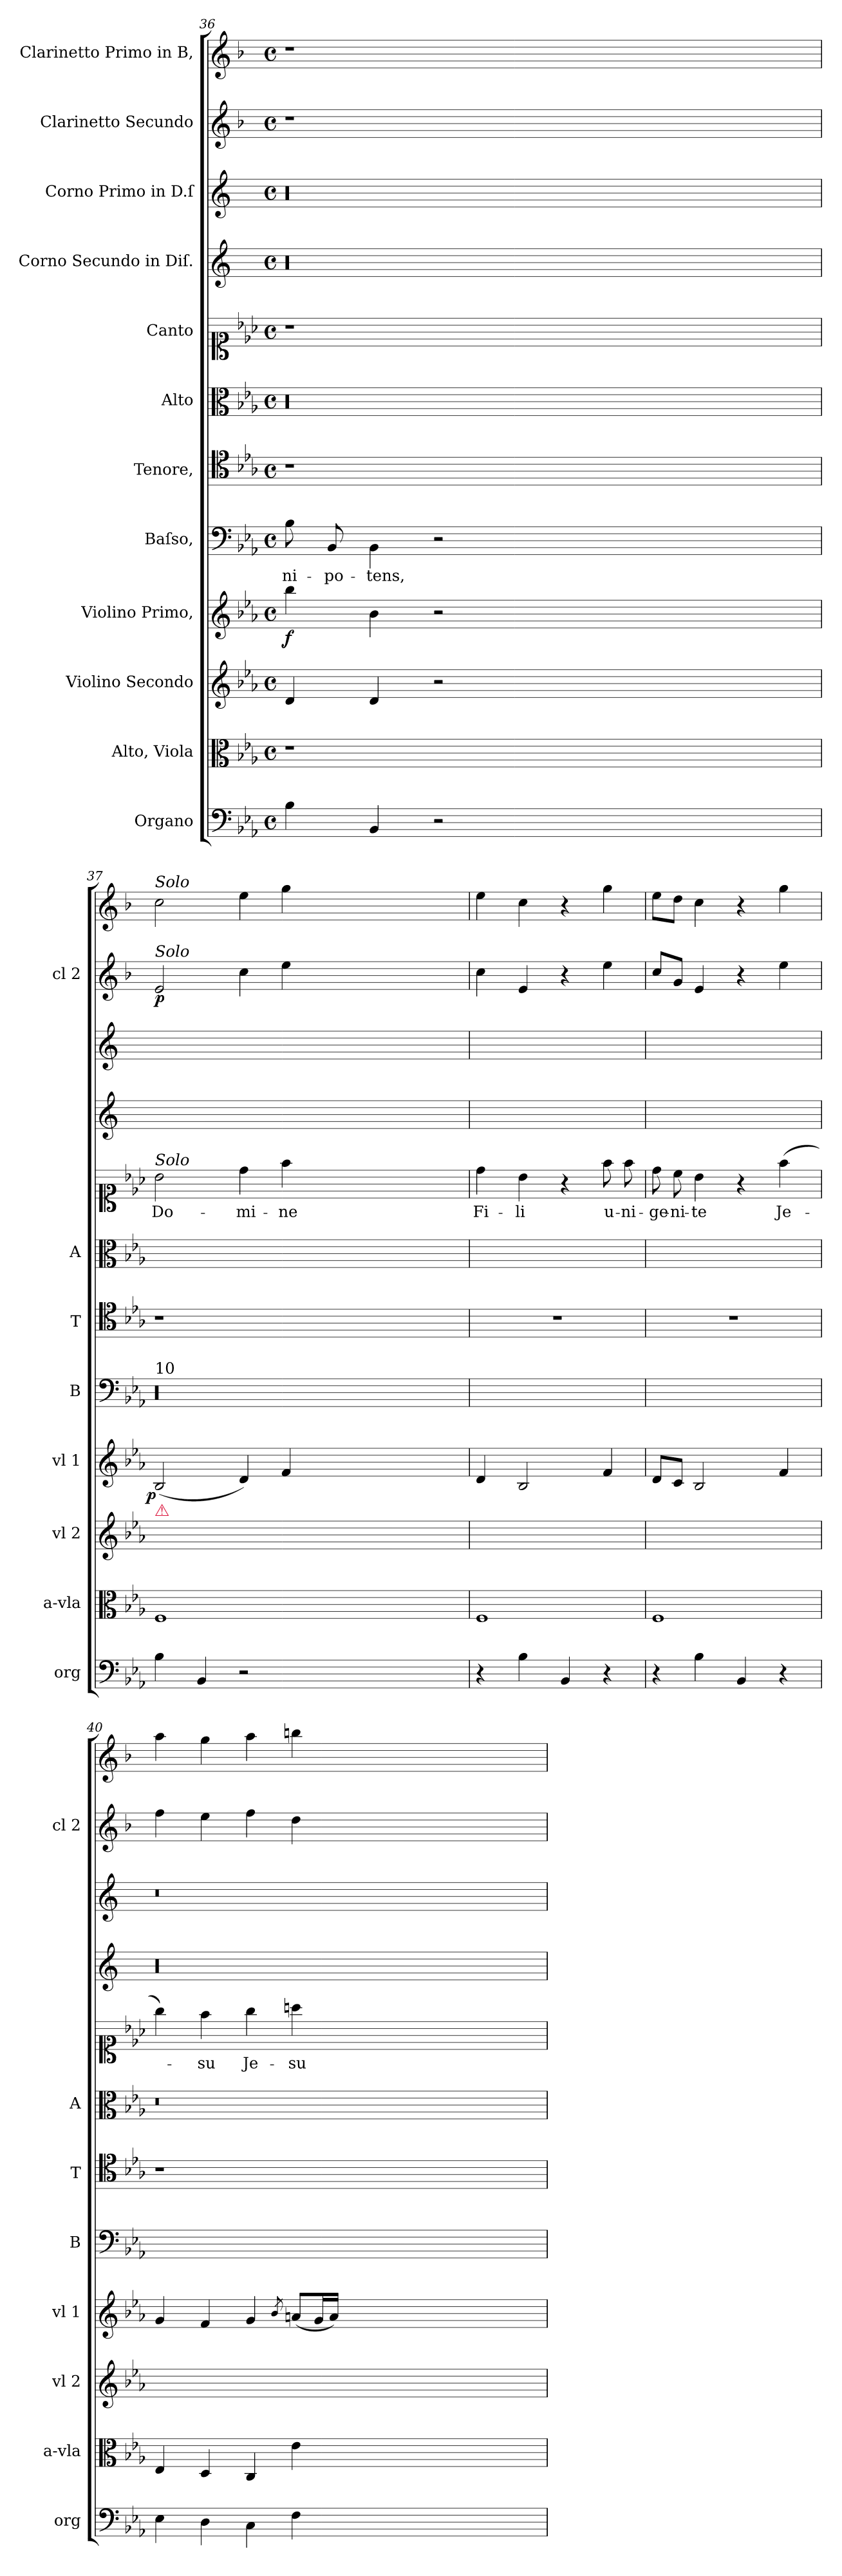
**kern	**kern	**kern	**kern	**dynam	**kern	**text	**kern	**kern	**kern	**text	**kern	**kern	**kern	**dynam	**kern
*part12	*part11	*part10	*part9	*part9	*part8	*part8	*part7	*part6	*part5	*part5	*part4	*part3	*part2	*part2	*part1
*staff12	*staff11	*staff10	*staff9	*staff9	*staff8	*staff8	*staff7	*staff6	*staff5	*staff5	*staff4	*staff3	*staff2	*staff2	*staff1
*I"Organo	*I"Alto, Viola	*I"Violino Secondo	*I"Violino Primo,	*	*I"Baſso,	*	*I"Tenore,	*I"Alto	*I"Canto	*	*I"Corno Secundo in Diſ.	*I"Corno Primo in D.ſ	*I"Clarinetto Secundo	*	*I"Clarinetto Primo in B,
*I'org	*I'a-vla	*I'vl 2	*I'vl 1	*	*I'B	*	*I'T	*I'A	*	*	*	*	*I'cl 2	*	*
*clefF4	*clefC3	*clefG2	*clefG2	*	*clefF4	*	*clefC4	*clefC3	*clefC1	*	*clefG2	*clefG2	*clefG2	*	*clefG2
*	*	*	*	*	*	*	*	*	*	*	*ITrd5c9	*ITrd5c9	*ITrd1c2	*	*ITrd1c2
*k[b-e-a-]	*k[b-e-a-]	*k[b-e-a-]	*k[b-e-a-]	*	*k[b-e-a-]	*	*k[b-e-a-]	*k[b-e-a-]	*k[b-e-a-]	*	*k[b-e-a-]	*k[b-e-a-]	*k[b-e-a-]	*	*k[b-e-a-]
*E-:	*E-:	*E-:	*E-:	*	*E-:	*	*E-:	*E-:	*E-:	*	*E-:	*E-:	*E-:	*	*E-:
*M4/4	*M4/4	*M4/4	*M4/4	*	*M4/4	*	*M4/4	*M4/4	*M4/4	*	*M4/4	*M4/4	*M4/4	*	*M4/4
*met(c)	*met(c)	*met(c)	*met(c)	*	*met(c)	*	*met(c)	*met(c)	*met(c)	*	*met(c)	*met(c)	*met(c)	*	*met(c)
=36	=36	=36	=36	=36	=36	=36	=36	=36	=36	=36	=36	=36	=36	=36	=36
4B-\	1r	4d/	4bb-\	f.	8B-\	-ni-	1r	00r	1r	.	00r	00r	1r	.	1r
.	.	.	.	.	8BB-/	-po-	.	.	.	.	.	.	.	.	.
4BB-/	.	4d/	4b-\	.	4BB-\	-tens,	.	.	.	.	.	.	.	.	.
2r	.	2r	2r	.	2r	.	.	.	.	.	.	.	.	.	.
0.ryy	0.ryy	0.ryy	0.ryy	.	0.ryy	.	0.ryy	.	0.ryy	.	.	.	0.ryy	.	0.ryy
=37	=37	=37	=37	=37	=37	=37	=37	=37	=37	=37	=37	=37	=37	=37	=37
!	!	!	!	!	!	!	!	!	!	!	!	!	!	!	!LO:TX:a:i:t=Solo
!	!	!	!	!	!	!	!	!	!	!	!	!	!LO:TX:a:i:t=Solo	!	!
!	!	!	!	!	!	!	!	!	!LO:TX:a:i:t=Solo	!	!	!	!	!	!
!	!	!	!	!	!LO:TX:a:t=10	!	!	!	!	!	!	!	!	!	!
!	!	!LO:TX:a:color=crimson:t=⚠	!	!	!	!	!	!	!	!	!	!	!	!	!
!	!	!	!	!LO:DY:rj	!	!	!	!	!	!	!	!	!	!	!
4B-\	1F	8d/Lyy	(2B-/	p	00r	.	1r	00ryy	2b-\	Do-	00ryy	00ryy	2d/	p	2b-\
.	.	8f/yy	.	.	.	.	.	.	.	.	.	.	.	.	.
4BB-/	.	8d/yy	.	.	.	.	.	.	.	.	.	.	.	.	.
.	.	8f/Jyy	.	.	.	.	.	.	.	.	.	.	.	.	.
2r	.	8B-/Lyy	4d/)	.	.	.	.	.	4dd\	-mi-	.	.	4b-\	.	4dd\
.	.	8f/yy	.	.	.	.	.	.	.	.	.	.	.	.	.
.	.	8d/yy	4f/	.	.	.	.	.	4ff\	-ne	.	.	4dd\	.	4ff\
.	.	8f/Jyy	.	.	.	.	.	.	.	.	.	.	.	.	.
0.ryy	0.ryy	0.ryy	0.ryy	.	.	.	0.ryy	.	0.ryy	.	.	.	0.ryy	.	0.ryy
=38	=38	=38	=38	=38	=38	=38	=38	=38	=38	=38	=38	=38	=38	=38	=38
4r	1F	8B-/Lyy	4d/	.	1ryy	.	1r	1ryy	4dd\	Fi-	1ryy	1ryy	4b-\	.	4dd\
.	.	8f/yy	.	.	.	.	.	.	.	.	.	.	.	.	.
4B-\	.	8d/yy	2B-/	.	.	.	.	.	4b-\	-li	.	.	4d/	.	4b-\
.	.	8f/Jyy	.	.	.	.	.	.	.	.	.	.	.	.	.
4BB-/	.	8d/Lyy	.	.	.	.	.	.	4r	.	.	.	4r	.	4r
.	.	8f/yy	.	.	.	.	.	.	.	.	.	.	.	.	.
4r	.	8d/yy	4f/	.	.	.	.	.	8ff\	u-	.	.	4dd\	.	4ff\
.	.	8f/Jyy	.	.	.	.	.	.	8ff\	-ni-	.	.	.	.	.
=39	=39	=39	=39	=39	=39	=39	=39	=39	=39	=39	=39	=39	=39	=39	=39
4r	1F	8B-/Lyy	8d/L	.	1ryy	.	1r	1ryy	8dd\	-ge-	1ryy	1ryy	8b-/L	.	8dd\L
.	.	8f/yy	8c/J	.	.	.	.	.	8cc\	-ni-	.	.	8f/J	.	8cc\J
4B-\	.	8d/yy	2B-/	.	.	.	.	.	4b-\	-te	.	.	4d/	.	4b-\
.	.	8f/Jyy	.	.	.	.	.	.	.	.	.	.	.	.	.
4BB-/	.	8d/Lyy	.	.	.	.	.	.	4r	.	.	.	4r	.	4r
.	.	8f/yy	.	.	.	.	.	.	.	.	.	.	.	.	.
4r	.	8d/yy	4f/	.	.	.	.	.	(4ff\	Je-	.	.	4dd\	.	4ff\
.	.	8f/Jyy	.	.	.	.	.	.	.	.	.	.	.	.	.
=40	=40	=40	=40	=40	=40	=40	=40	=40	=40	=40	=40	=40	=40	=40	=40
4E-\	4E-/	8e-/Lyy	4g/	.	00ryy	.	1r	0r	4gg\)	.	00r	0r	4ee-\	.	4gg\
.	.	8d/yy	.	.	.	.	.	.	.	.	.	.	.	.	.
4D\	4D/	8d/yy	4f/	.	.	.	.	.	4ff\	-su	.	.	4dd\	.	4ff\
.	.	8B-/Jyy	.	.	.	.	.	.	.	.	.	.	.	.	.
4C\	4C/	8e-/Lyy	4g/	.	.	.	.	.	4gg\	Je-	.	.	4ee-\	.	4gg\
.	.	8c/yy	.	.	.	.	.	.	.	.	.	.	.	.	.
.	.	.	8qb-/	.	.	.	.	.	.	.	.	.	.	.	.
4F\	4e-\	8f/yy	(8an/L	.	.	.	.	.	4aan\	-su	.	.	4cc\	.	4aan\
.	.	8c/Jyy	16g/L	.	.	.	.	.	.	.	.	.	.	.	.
.	.	.	16a/JJ)	.	.	.	.	.	.	.	.	.	.	.	.
0.ryy	0.ryy	0.ryy	0.ryy	.	.	.	0.ryy	.	0.ryy	.	.	.	0.ryy	.	0.ryy
.	.	.	.	.	.	.	.	0ryy	.	.	.	0ryy	.	.	.
=	=	=	=	=	=	=	=	=	=	=	=	=	=	=	=
*-	*-	*-	*-	*-	*-	*-	*-	*-	*-	*-	*-	*-	*-	*-	*-
